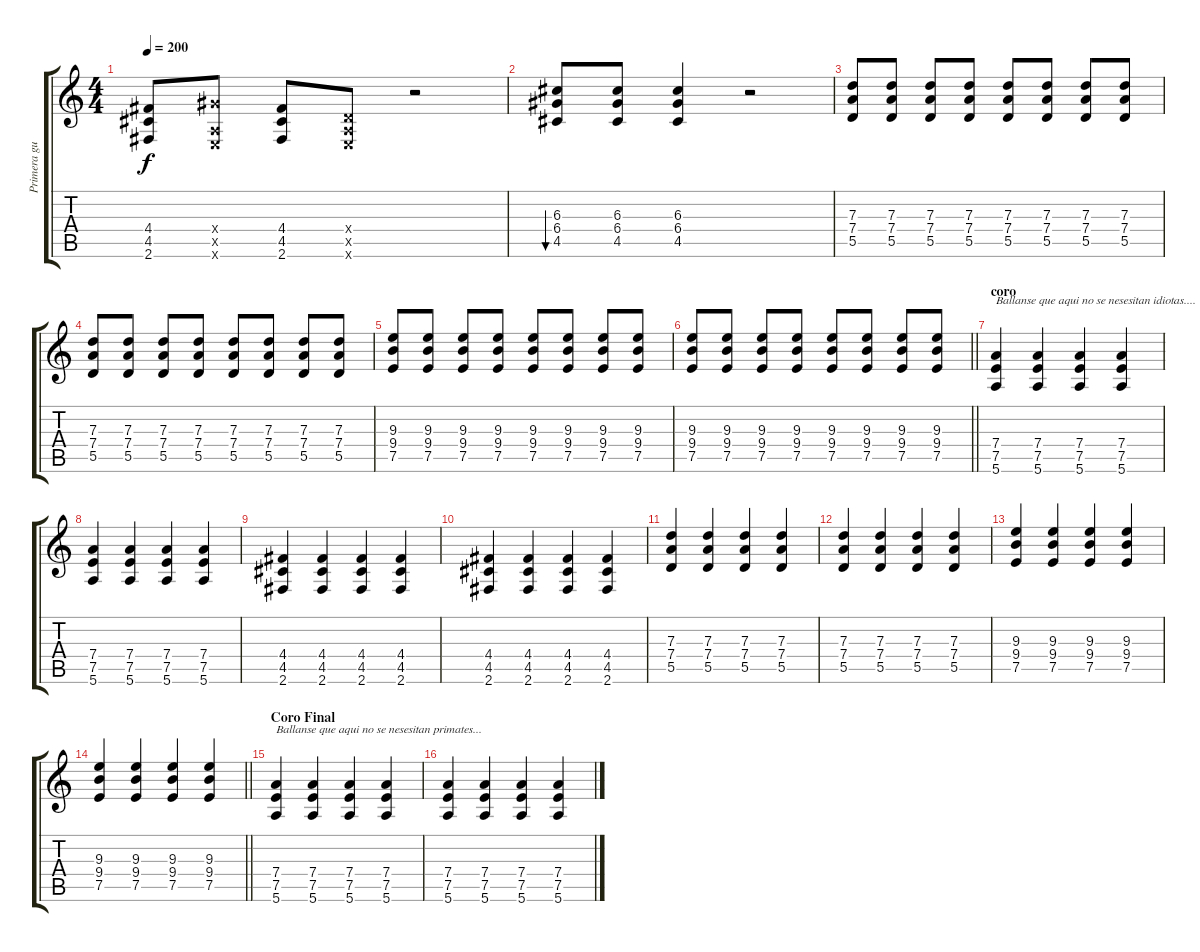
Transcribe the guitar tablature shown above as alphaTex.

\track ("Primera guitarra" "Primera gu") {instrument overdrivenguitar}
\staff {score tabs}
\tuning (E4 B3 G3 D3 A2 E2) {hide}
\ts (4 4)
\tempo 200
\clef g2
\ks c
(4.4 4.5 2.6).8{dy f} (6.4{x} 0.5{x} 0.6{x}).8 (4.4 4.5 2.6).8 (0.4{x} 0.5{x} 0.6{x}).8 r.2 |
(6.3 6.4 4.5).8{bu 60} (6.3 6.4 4.5).8 (6.3 6.4 4.5).4 r.2 |
(7.3 7.4 5.5).8 (7.3 7.4 5.5).8 (7.3 7.4 5.5).8 (7.3 7.4 5.5).8 (7.3 7.4 5.5).8 (7.3 7.4 5.5).8 (7.3 7.4 5.5).8 (7.3 7.4 5.5).8 |
(7.3 7.4 5.5).8 (7.3 7.4 5.5).8 (7.3 7.4 5.5).8 (7.3 7.4 5.5).8 (7.3 7.4 5.5).8 (7.3 7.4 5.5).8 (7.3 7.4 5.5).8 (7.3 7.4 5.5).8 |
(9.3 9.4 7.5).8 (9.3 9.4 7.5).8 (9.3 9.4 7.5).8 (9.3 9.4 7.5).8 (9.3 9.4 7.5).8 (9.3 9.4 7.5).8 (9.3 9.4 7.5).8 (9.3 9.4 7.5).8 |
\barLineRight lightlight
(9.3 9.4 7.5).8 (9.3 9.4 7.5).8 (9.3 9.4 7.5).8 (9.3 9.4 7.5).8 (9.3 9.4 7.5).8 (9.3 9.4 7.5).8 (9.3 9.4 7.5).8 (9.3 9.4 7.5).8 |
\section ("" "coro")
(7.4 7.5 5.6).4{txt "Ballanse que aqui no se nesesitan idiotas...."} (7.4 7.5 5.6).4 (7.4 7.5 5.6).4 (7.4 7.5 5.6).4 |
(7.4 7.5 5.6).4 (7.4 7.5 5.6).4 (7.4 7.5 5.6).4 (7.4 7.5 5.6).4 |
(4.4 4.5 2.6).4 (4.4 4.5 2.6).4 (4.4 4.5 2.6).4 (4.4 4.5 2.6).4 |
(4.4 4.5 2.6).4 (4.4 4.5 2.6).4 (4.4 4.5 2.6).4 (4.4 4.5 2.6).4 |
(7.3 7.4 5.5).4 (7.3 7.4 5.5).4 (7.3 7.4 5.5).4 (7.3 7.4 5.5).4 |
(7.3 7.4 5.5).4 (7.3 7.4 5.5).4 (7.3 7.4 5.5).4 (7.3 7.4 5.5).4 |
(9.3 9.4 7.5).4 (9.3 9.4 7.5).4 (9.3 9.4 7.5).4 (9.3 9.4 7.5).4 |
\barLineRight lightlight
(9.3 9.4 7.5).4 (9.3 9.4 7.5).4 (9.3 9.4 7.5).4 (9.3 9.4 7.5).4 |
\section ("" "Coro Final")
(7.4 7.5 5.6).4{txt "Ballanse que aqui no se nesesitan primates..."} (7.4 7.5 5.6).4 (7.4 7.5 5.6).4 (7.4 7.5 5.6).4 |
(7.4 7.5 5.6).4 (7.4 7.5 5.6).4 (7.4 7.5 5.6).4 (7.4 7.5 5.6).4
